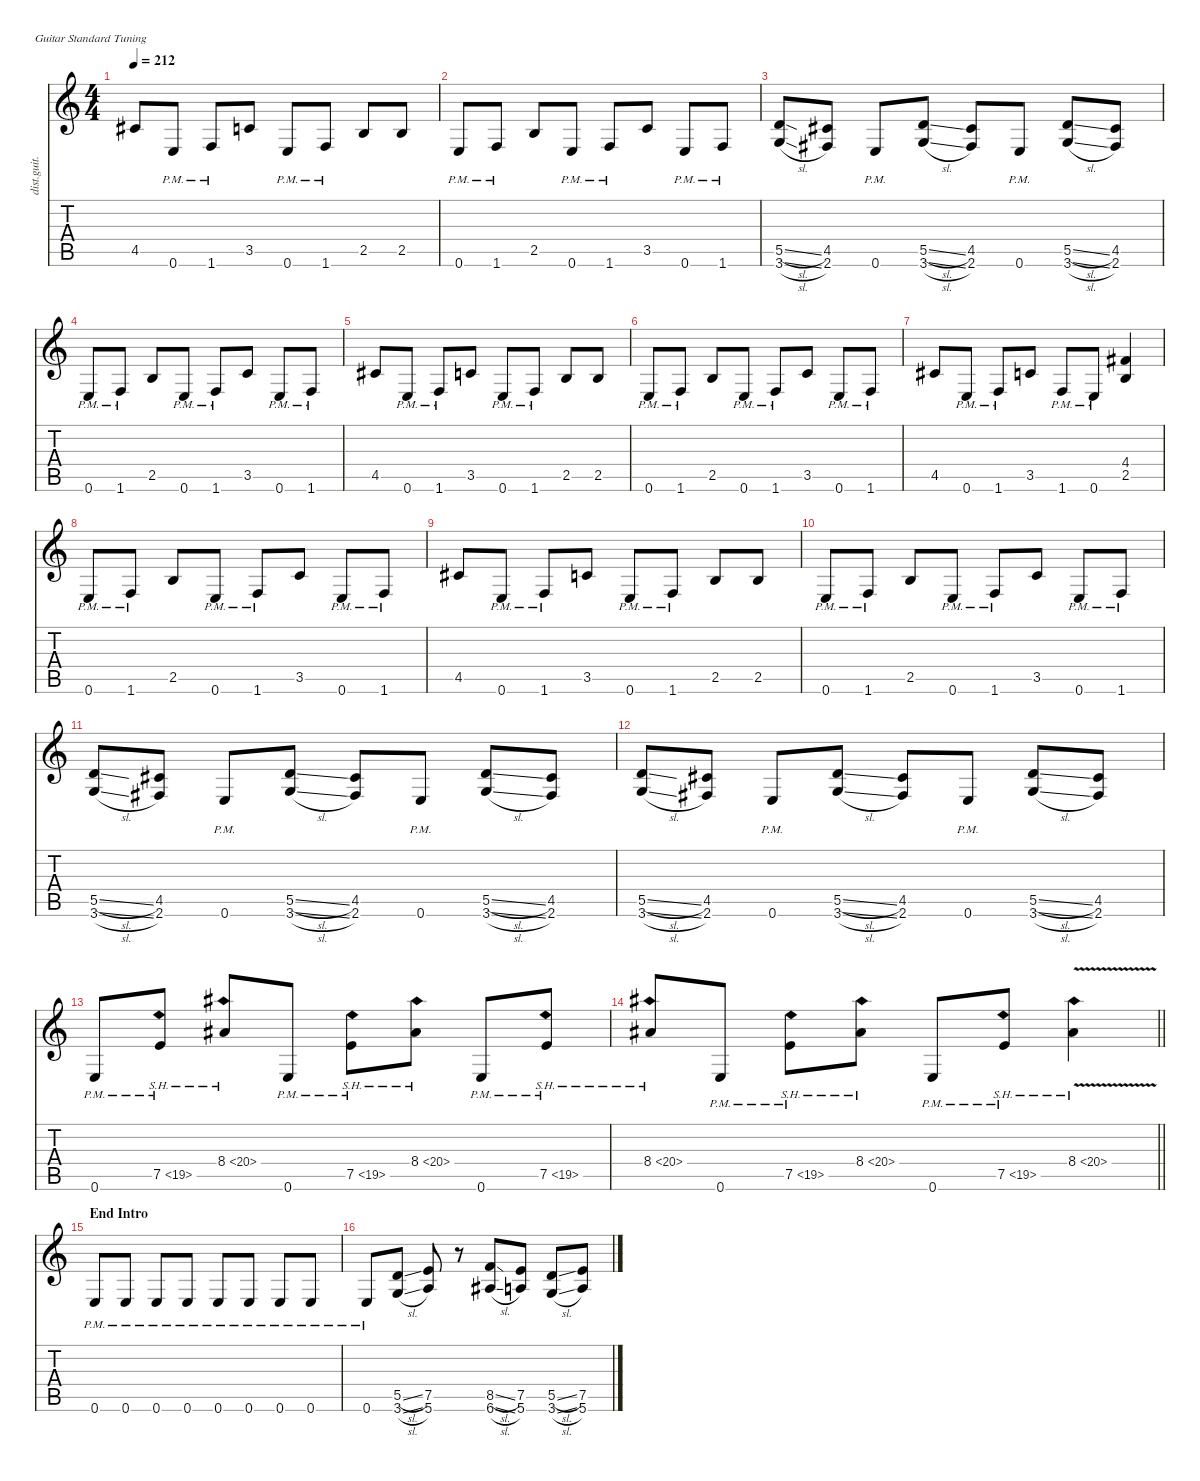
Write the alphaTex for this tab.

\defaultSystemsLayout 4
\hideDynamics
\bracketExtendMode nobrackets
\track ("James Hetfield" "dist.guit.") {instrument distortionguitar}
\staff {score tabs}
\tuning (E4 B3 G3 D3 A2 E2)
\ts (4 4)
\tempo 212
\clef g2
\ks c
4.5{acc #}.8{dy fff beam Up} 0.6{pm}.8{beam Up} 1.6{pm}.8{beam Up} 3.5.8{beam Up} 0.6{pm}.8{beam Up} 1.6{pm}.8{beam Up} 2.5.8{beam Up} 2.5.8{beam Up} |
0.6{pm}.8{beam Up} 1.6{pm}.8{beam Up} 2.5.8{beam Up} 0.6{pm}.8{beam Up} 1.6{pm}.8{beam Up} 3.5.8{beam Up} 0.6{pm}.8{beam Up} 1.6{pm}.8{beam Up} |
(5.5{sl} 3.6{sl}).8{beam Up} (4.5{acc #} 2.6{acc #}).8{beam Up} 0.6{pm}.8{dy f beam Up} (5.5{sl} 3.6{sl}).8{dy fff beam Up} (4.5{acc #} 2.6{acc #}).8{beam Up} 0.6{pm}.8{dy f beam Up} (5.5{sl} 3.6{sl}).8{dy fff beam Up} (4.5{acc #} 2.6{acc #}).8{beam Up} |
0.6{pm}.8{beam Up} 1.6{pm}.8{beam Up} 2.5.8{beam Up} 0.6{pm}.8{beam Up} 1.6{pm}.8{beam Up} 3.5.8{beam Up} 0.6{pm}.8{beam Up} 1.6{pm}.8{beam Up} |
4.5{acc #}.8{beam Up} 0.6{pm}.8{beam Up} 1.6{pm}.8{beam Up} 3.5.8{beam Up} 0.6{pm}.8{beam Up} 1.6{pm}.8{beam Up} 2.5.8{beam Up} 2.5.8{beam Up} |
0.6{pm}.8{beam Up} 1.6{pm}.8{beam Up} 2.5.8{beam Up} 0.6{pm}.8{beam Up} 1.6{pm}.8{beam Up} 3.5.8{beam Up} 0.6{pm}.8{beam Up} 1.6{pm}.8{beam Up} |
4.5{acc #}.8{beam Up} 0.6{pm}.8{beam Up} 1.6{pm}.8{beam Up} 3.5.8{beam Up} 1.6{pm}.8{beam Up} 0.6{pm}.8{beam Up} (4.4{acc #} 2.5).4{beam Up} |
0.6{pm}.8{beam Up} 1.6{pm}.8{beam Up} 2.5.8{beam Up} 0.6{pm}.8{beam Up} 1.6{pm}.8{beam Up} 3.5.8{beam Up} 0.6{pm}.8{beam Up} 1.6{pm}.8{beam Up} |
4.5{acc #}.8{beam Up} 0.6{pm}.8{beam Up} 1.6{pm}.8{beam Up} 3.5.8{beam Up} 0.6{pm}.8{beam Up} 1.6{pm}.8{beam Up} 2.5.8{beam Up} 2.5.8{beam Up} |
0.6{pm}.8{beam Up} 1.6{pm}.8{beam Up} 2.5.8{beam Up} 0.6{pm}.8{beam Up} 1.6{pm}.8{beam Up} 3.5.8{beam Up} 0.6{pm}.8{beam Up} 1.6{pm}.8{beam Up} |
(5.5{sl} 3.6{sl}).8{beam Up} (4.5{acc #} 2.6{acc #}).8{beam Up} 0.6{pm}.8{dy f beam Up} (5.5{sl} 3.6{sl}).8{dy fff beam Up} (4.5{acc #} 2.6{acc #}).8{beam Up} 0.6{pm}.8{dy f beam Up} (5.5{sl} 3.6{sl}).8{dy fff beam Up} (4.5{acc #} 2.6{acc #}).8{beam Up} |
(5.5{sl} 3.6{sl}).8{beam Up} (4.5{acc #} 2.6{acc #}).8{beam Up} 0.6{pm}.8{dy f beam Up} (5.5{sl} 3.6{sl}).8{dy fff beam Up} (4.5{acc #} 2.6{acc #}).8{beam Up} 0.6{pm}.8{dy f beam Up} (5.5{sl} 3.6{sl}).8{dy fff beam Up} (4.5{acc #} 2.6{acc #}).8{beam Up} |
0.6{pm}.8{beam Up} 7.5{sh 12 pm}.8{beam Up} 8.4{sh 12 acc #}.8{beam Up} 0.6{pm}.8{beam Up} 7.5{sh 12 pm}.8{beam Down} 8.4{sh 12 acc #}.8{beam Down} 0.6{pm}.8{beam Up} 7.5{sh 12 pm}.8{beam Up} |
\barLineRight lightlight
8.4{sh 12 acc #}.8{beam Up} 0.6{pm}.8{beam Up} 7.5{sh 12 pm}.8{beam Down} 8.4{sh 12 acc #}.8{beam Down} 0.6{pm}.8{beam Up} 7.5{sh 12 pm}.8{beam Up} 8.4{sh 12 v acc #}.4{beam Down} |
\section ("" "End Intro")
0.6{pm}.8{beam Up} 0.6{pm}.8{beam Up} 0.6{pm}.8{beam Up} 0.6{pm}.8{beam Up} 0.6{pm}.8{beam Up} 0.6{pm}.8{beam Up} 0.6{pm}.8{beam Up} 0.6{pm}.8{beam Up} |
0.6{pm}.8{beam Up} (5.5{sl} 3.6{sl}).8{beam Up} (7.5 5.6).8{beam Up} r.8{beam Down} (8.5{sl} 6.6{sl acc #}).8{beam Up} (7.5 5.6).8{beam Up} (5.5{sl} 3.6{sl}).8{beam Up} (7.5 5.6).8{dy f beam Up}
